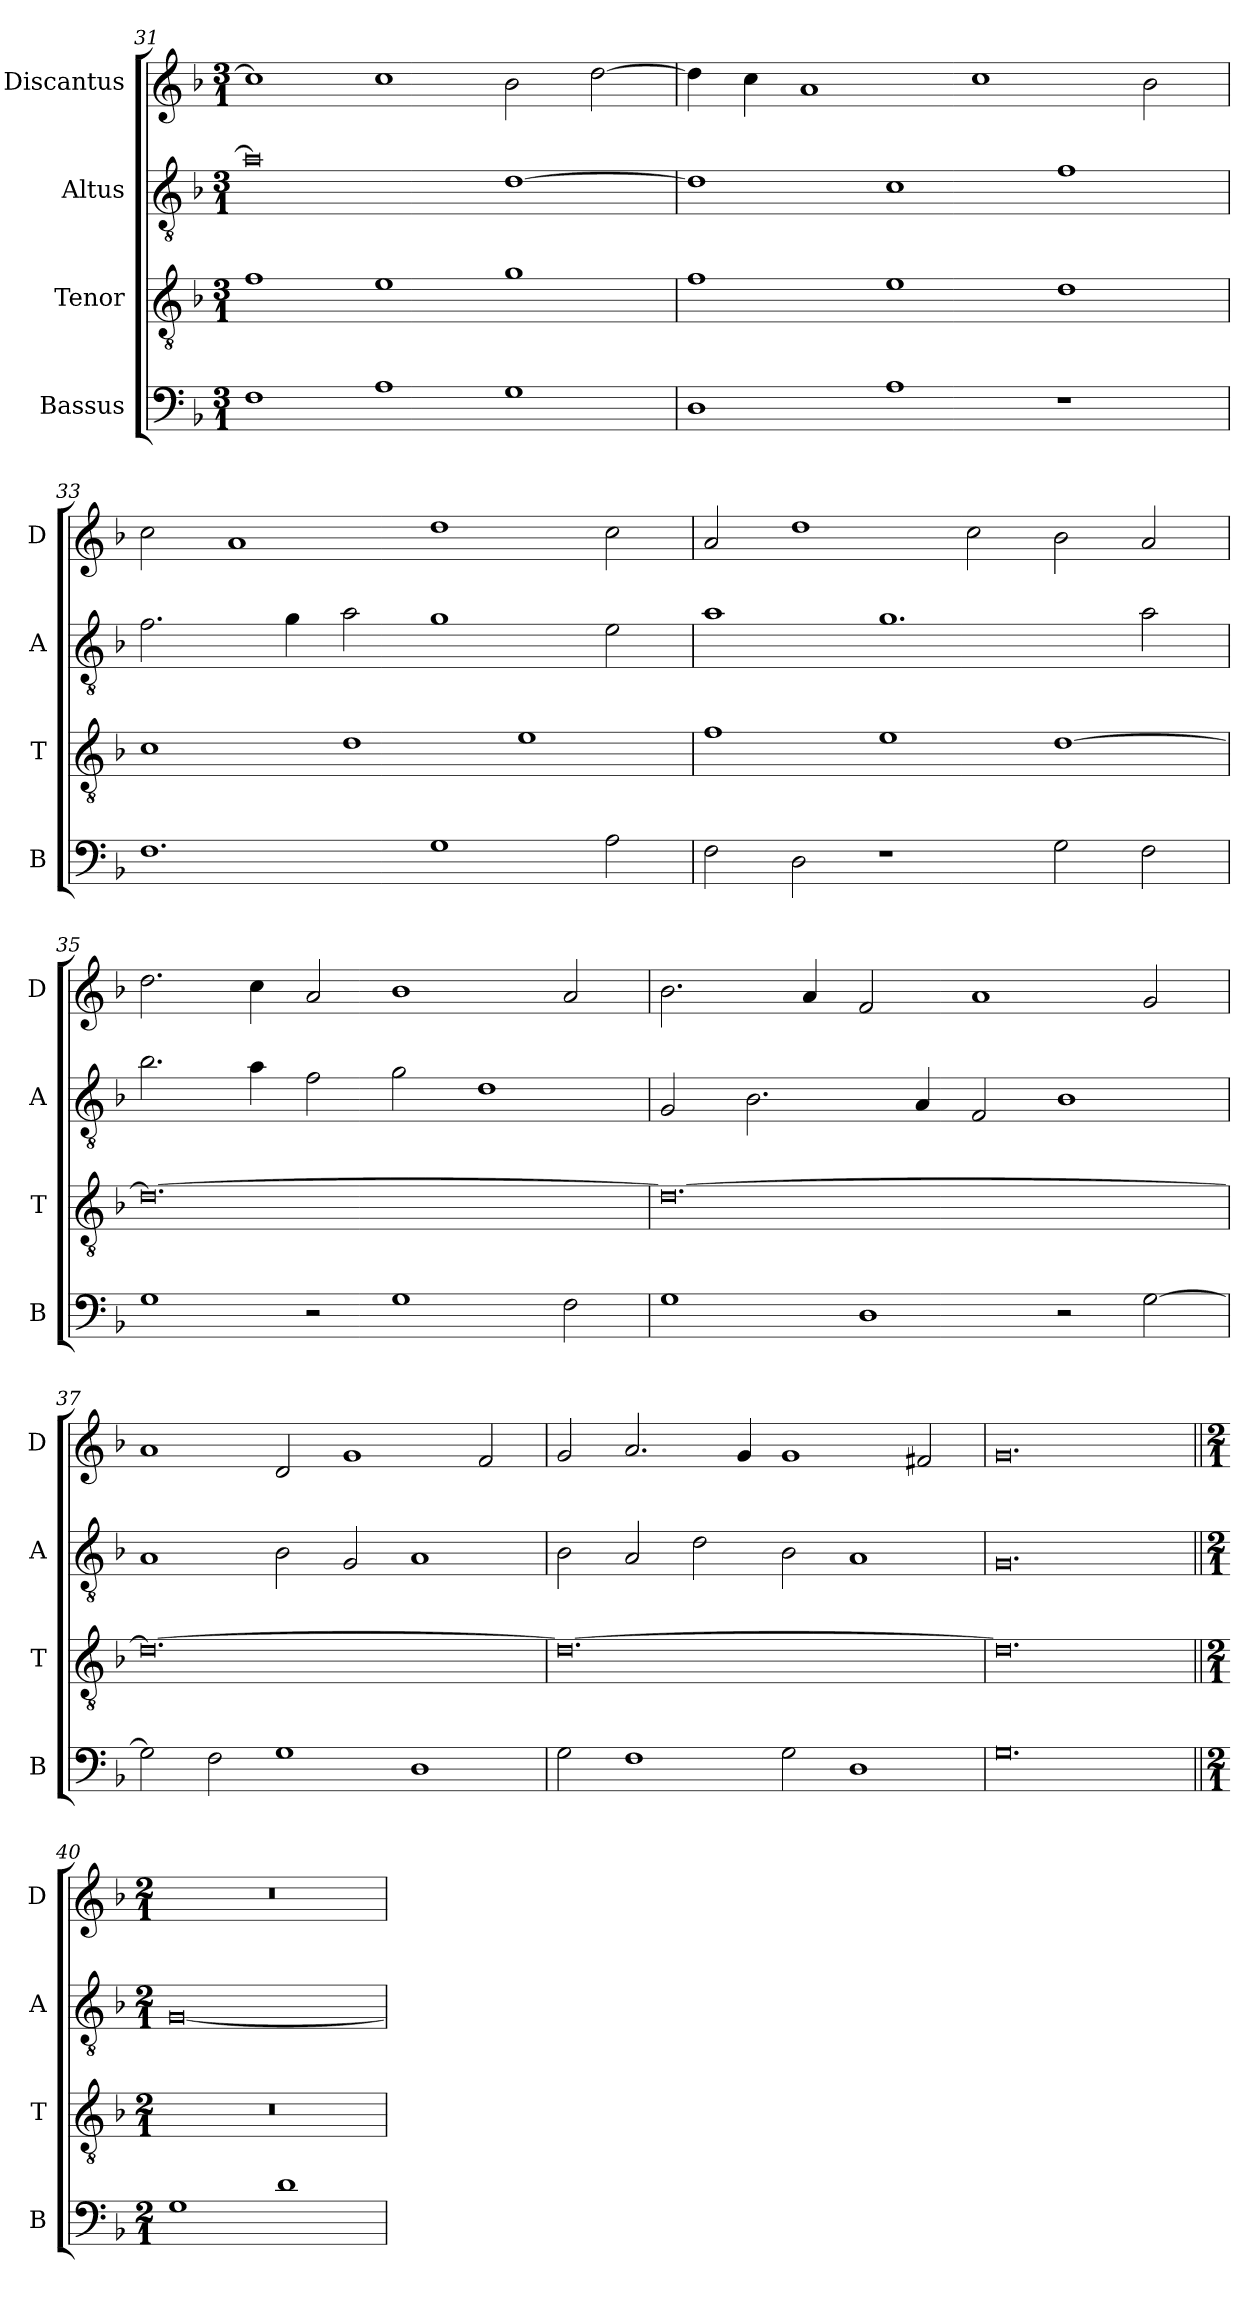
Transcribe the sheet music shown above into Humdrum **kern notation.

**kern	**kern	**kern	**kern
*part4	*part3	*part2	*part1
*staff4	*staff3	*staff2	*staff1
*I"Bassus	*I"Tenor	*I"Altus	*I"Discantus
*I'B	*I'T	*I'A	*I'D
*clefF4	*clefGv2	*clefGv2	*clefG2
*k[b-]	*k[b-]	*k[b-]	*k[b-]
*M3/1	*M3/1	*M3/1	*M3/1
=31	=31	=31	=31
1F	1f	0a]	1cc]
1A	1e	.	1cc
1G	1g	[1d	2b-\
.	.	.	[2dd\
=32	=32	=32	=32
1D	1f	1d]	4dd\]
.	.	.	4cc\
.	.	.	1a
1A	1e	1c	.
.	.	.	1cc
1r	1d	1f	.
.	.	.	2b-\
=33	=33	=33	=33
1.F	1c	2.f\	2cc\
.	.	.	1a
.	.	4g\	.
.	1d	2a\	.
1G	.	1g	1dd
.	1e	.	.
2A\	.	2e\	2cc\
=34	=34	=34	=34
2F\	1f	1a	2a/
2D\	.	.	1dd
1r	1e	1.g	.
.	.	.	2cc\
2G\	[1d	.	2b-\
2F\	.	2a\	2a/
=35	=35	=35	=35
1G	0.d_	2.b-\	2.dd\
.	.	4a\	4cc\
2r	.	2f\	2a/
1G	.	2g\	1b-
.	.	1d	.
2F\	.	.	2a/
=36	=36	=36	=36
1G	0.d_	2G/	2.b-\
.	.	2.B-\	.
.	.	.	4a/
1D	.	.	2f/
.	.	4A/	.
.	.	2F/	1a
2r	.	1B-	.
[2G\	.	.	2g/
=37	=37	=37	=37
2G\]	0.d_	1A	1a
2F\	.	.	.
1G	.	2B-\	2d/
.	.	2G/	1g
1D	.	1A	.
.	.	.	2f/
=38	=38	=38	=38
2G\	0.d_	2B-\	2g/
1F	.	2A/	2.a/
.	.	2d\	.
.	.	.	4g/
2G\	.	2B-\	1g
1D	.	1A	.
.	.	.	2f#X/
=39	=39	=39	=39
0.G	0.d]	0.G	0.g
!!LO:LB:g=z
=40||	=40||	=40||	=40||
*M2/1	*M2/1	*M2/1	*M2/1
1G	0r	[0G	0r
1d	.	.	.
=	=	=	=
*-	*-	*-	*-
